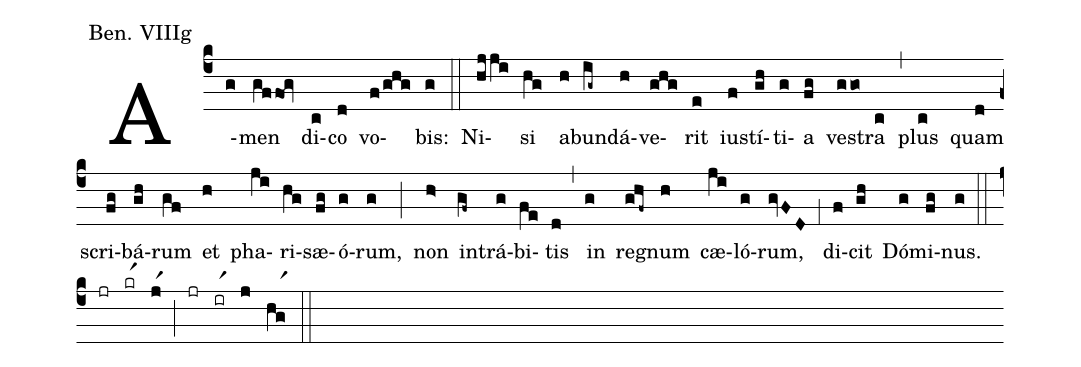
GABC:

annotation: Ben. VIIIg;
%%
(c4)A(g)men(gffog) di(c)co(d) vo(f/ghg)bis:(g) (::) Ni(hjji)si(hg) ab(h)un(ig~)dá(h)ve(ghg)rit(e) iu(f)stí(gh)ti(g)a(fg) ve(ggo)stra(c) (,) plus(c) quam(d) scri(fg)bá(gh)rum(gf) et(h) pha(ji)ri(hg)sæ(fg)ó(g)rum,(g) (;) non(h>) in(gf~)trá(g)bi(fe)tis(d) (,) in(g) re(ghf~)gnum(h) cæ(ji)ló(g)rum,(gvFD) (;1) di(f)cit(gh) Dó(g)mi(fg)nus.(g) (::) (jr)(krr1)(jr1)(;)(jr)(irr1)(j)(hgr1)(::)
